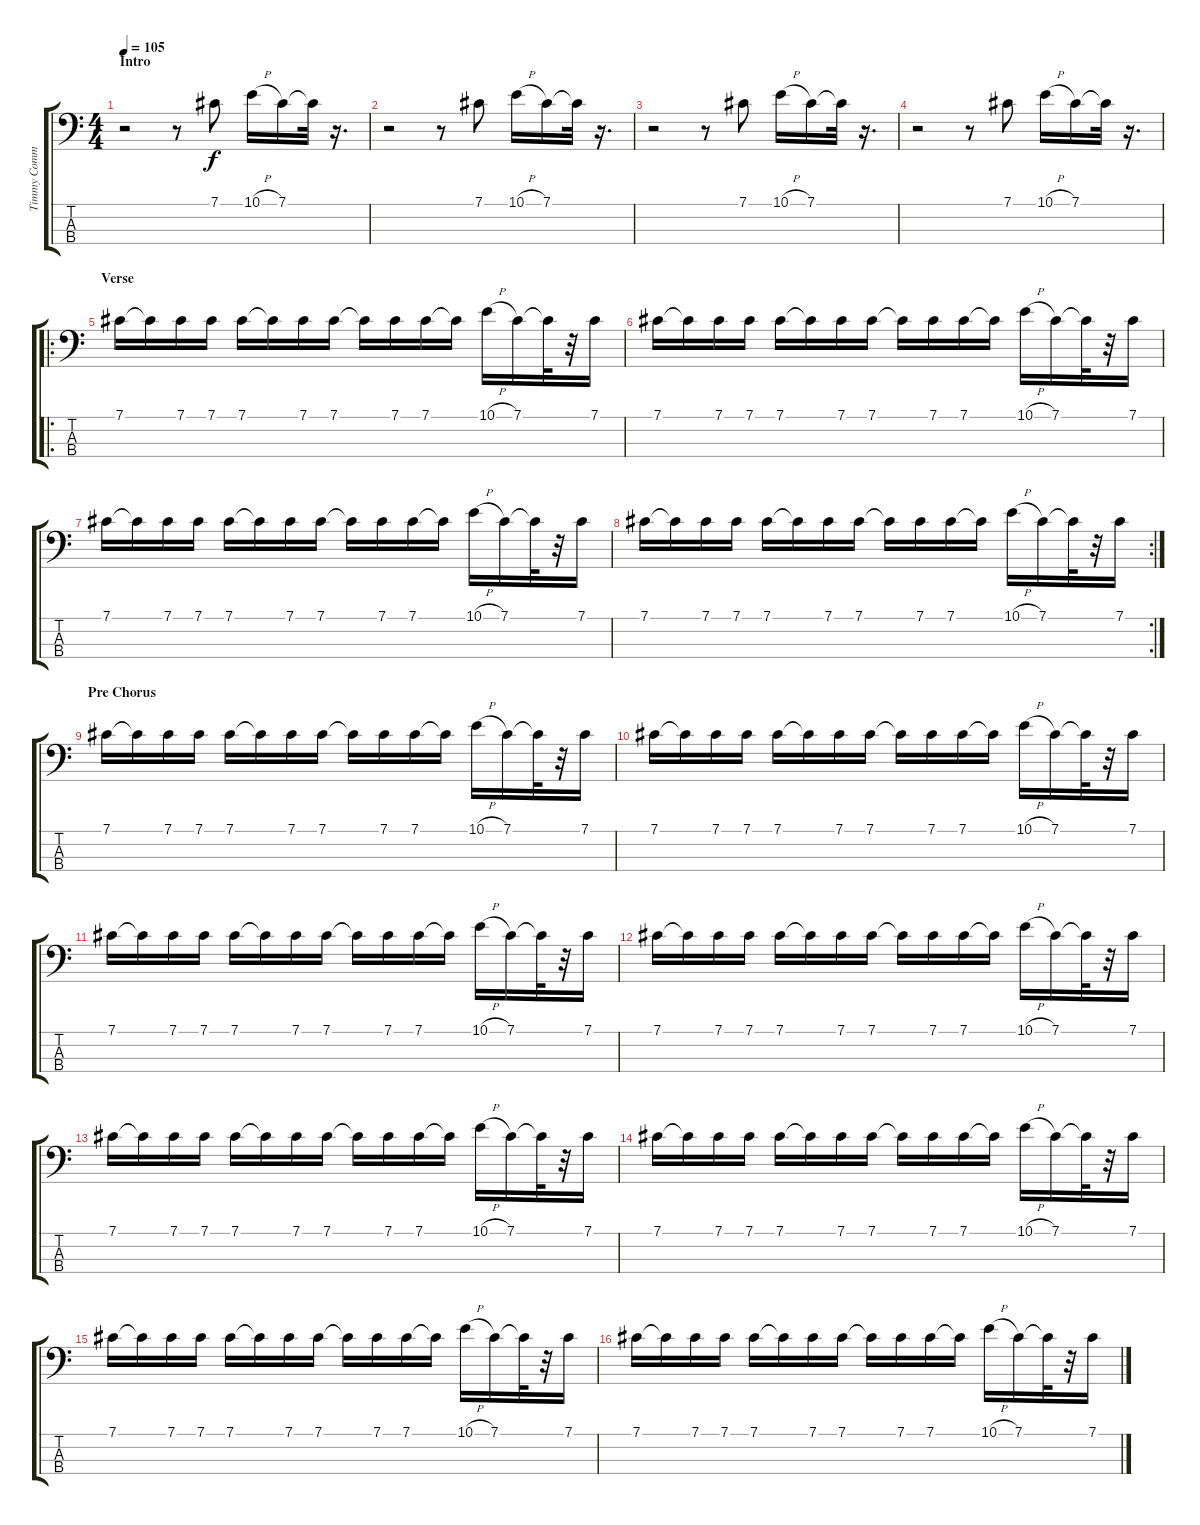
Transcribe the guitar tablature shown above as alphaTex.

\track ("Timmy Commerford - Bass" "Timmy Comm") {instrument electricbassfinger}
\staff {score tabs}
\tuning (Gb2 Db2 Ab1 Eb1) {hide}
\ts (4 4)
\section ("" "Intro")
\tempo 105
\clef f4
\ks c
r.2{dy f instrument electricbassfinger} r.8 7.1.8 10.1{h}.16 7.1.16 7.1{t}.32 r.16{d} |
r.2 r.8 7.1.8 10.1{h}.16 7.1.16 7.1{t}.32 r.16{d} |
r.2 r.8 7.1.8 10.1{h}.16 7.1.16 7.1{t}.32 r.16{d} |
r.2 r.8 7.1.8 10.1{h}.16 7.1.16 7.1{t}.32 r.16{d} |
\ro
\section ("" "Verse")
7.1.16 7.1{t}.16 7.1.16 7.1.16 7.1.16 7.1{t}.16 7.1.16 7.1.16 7.1{t}.16 7.1.16 7.1.16 7.1{t}.16 10.1{h}.16 7.1.16 7.1{t}.32 r.32 7.1.16 |
7.1.16 7.1{t}.16 7.1.16 7.1.16 7.1.16 7.1{t}.16 7.1.16 7.1.16 7.1{t}.16 7.1.16 7.1.16 7.1{t}.16 10.1{h}.16 7.1.16 7.1{t}.32 r.32 7.1.16 |
7.1.16 7.1{t}.16 7.1.16 7.1.16 7.1.16 7.1{t}.16 7.1.16 7.1.16 7.1{t}.16 7.1.16 7.1.16 7.1{t}.16 10.1{h}.16 7.1.16 7.1{t}.32 r.32 7.1.16 |
\rc 2
7.1.16 7.1{t}.16 7.1.16 7.1.16 7.1.16 7.1{t}.16 7.1.16 7.1.16 7.1{t}.16 7.1.16 7.1.16 7.1{t}.16 10.1{h}.16 7.1.16 7.1{t}.32 r.32 7.1.16 |
\section ("" "Pre Chorus")
7.1.16 7.1{t}.16 7.1.16 7.1.16 7.1.16 7.1{t}.16 7.1.16 7.1.16 7.1{t}.16 7.1.16 7.1.16 7.1{t}.16 10.1{h}.16 7.1.16 7.1{t}.32 r.32 7.1.16 |
7.1.16 7.1{t}.16 7.1.16 7.1.16 7.1.16 7.1{t}.16 7.1.16 7.1.16 7.1{t}.16 7.1.16 7.1.16 7.1{t}.16 10.1{h}.16 7.1.16 7.1{t}.32 r.32 7.1.16 |
7.1.16 7.1{t}.16 7.1.16 7.1.16 7.1.16 7.1{t}.16 7.1.16 7.1.16 7.1{t}.16 7.1.16 7.1.16 7.1{t}.16 10.1{h}.16 7.1.16 7.1{t}.32 r.32 7.1.16 |
7.1.16 7.1{t}.16 7.1.16 7.1.16 7.1.16 7.1{t}.16 7.1.16 7.1.16 7.1{t}.16 7.1.16 7.1.16 7.1{t}.16 10.1{h}.16 7.1.16 7.1{t}.32 r.32 7.1.16 |
7.1.16 7.1{t}.16 7.1.16 7.1.16 7.1.16 7.1{t}.16 7.1.16 7.1.16 7.1{t}.16 7.1.16 7.1.16 7.1{t}.16 10.1{h}.16 7.1.16 7.1{t}.32 r.32 7.1.16 |
7.1.16 7.1{t}.16 7.1.16 7.1.16 7.1.16 7.1{t}.16 7.1.16 7.1.16 7.1{t}.16 7.1.16 7.1.16 7.1{t}.16 10.1{h}.16 7.1.16 7.1{t}.32 r.32 7.1.16 |
7.1.16 7.1{t}.16 7.1.16 7.1.16 7.1.16 7.1{t}.16 7.1.16 7.1.16 7.1{t}.16 7.1.16 7.1.16 7.1{t}.16 10.1{h}.16 7.1.16 7.1{t}.32 r.32 7.1.16 |
7.1.16 7.1{t}.16 7.1.16 7.1.16 7.1.16 7.1{t}.16 7.1.16 7.1.16 7.1{t}.16 7.1.16 7.1.16 7.1{t}.16 10.1{h}.16 7.1.16 7.1{t}.32 r.32 7.1.16
